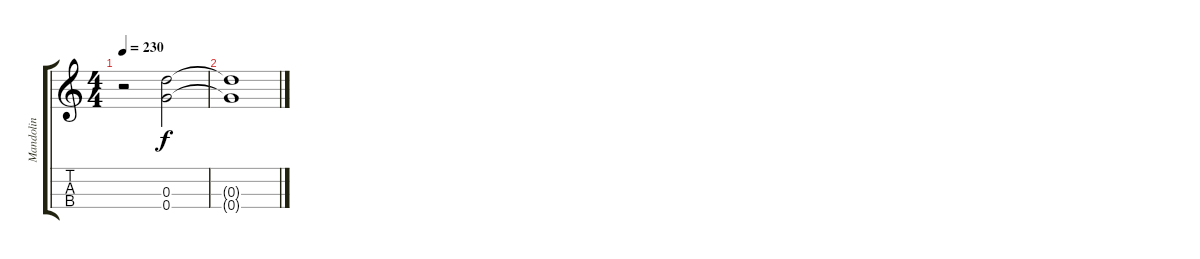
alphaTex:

\track ("Mandolin" "Mandolin") {instrument acousticguitarnylon}
\staff {score tabs}
\tuning (E5 A4 D4 G3) {hide}
\ts (4 4)
\tempo 230
\clef g2
\ks c
r.2{dy f} (0.3 0.4).2 |
(0.3{t} 0.4{t}).1
